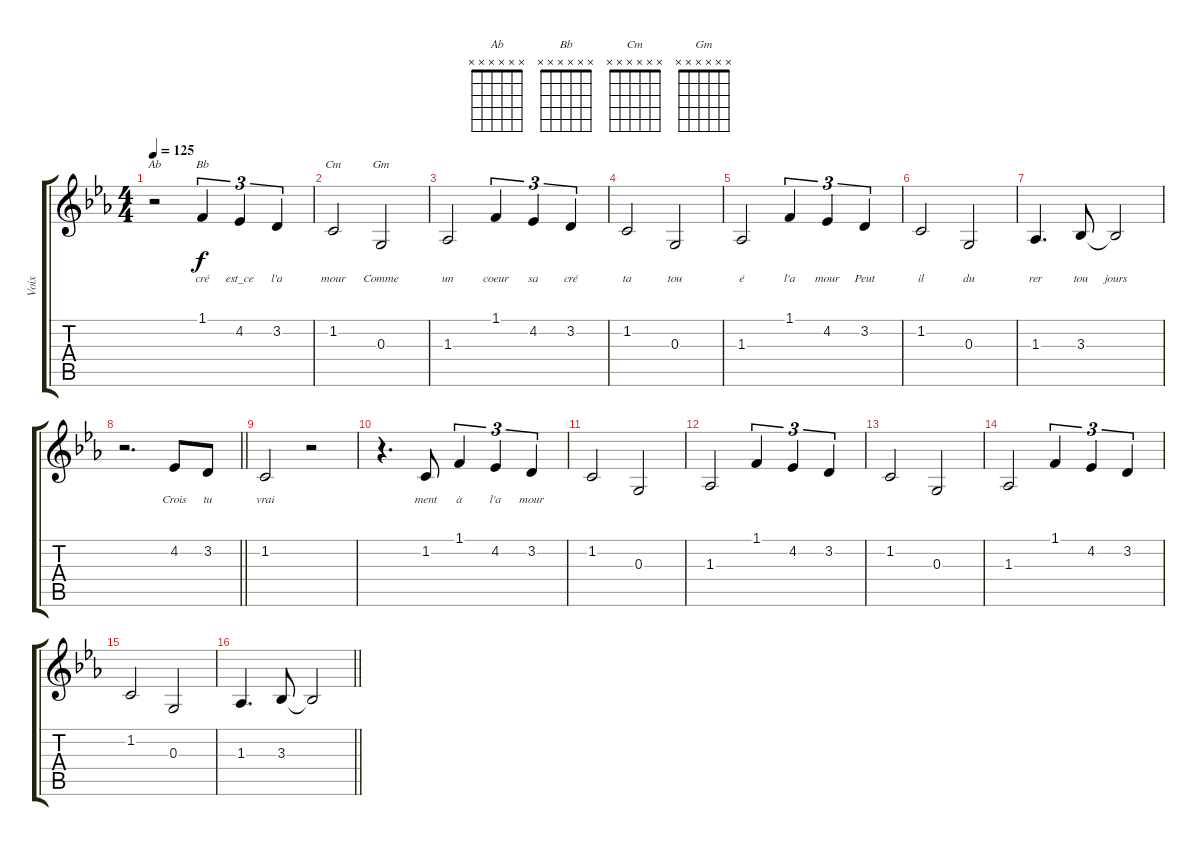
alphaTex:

\track ("Voix" "Voix") {instrument drawbarorgan}
\staff {score tabs}
\tuning (E4 B3 G3 D3 A2 E2) {hide}
\chord ("Ab" x x x x x x)
\chord ("Bb" x x x x x x)
\chord ("Cm" x x x x x x)
\chord ("Gm" x x x x x x)
\ts (4 4)
\tempo 125
\clef g2
\ks eb
r.2{ch "Ab" dy f} 1.1.4{tu (3 2) ch "Bb" lyrics (0 "cré") lyrics (1 "") lyrics (2 "") lyrics (3 "") lyrics (4 "")} 4.2.4{tu (3 2) lyrics (0 "est_ce") lyrics (1 "") lyrics (2 "") lyrics (3 "") lyrics (4 "")} 3.2.4{tu (3 2) lyrics (0 "l'a") lyrics (1 "") lyrics (2 "") lyrics (3 "") lyrics (4 "")} |
1.2.2{ch "Cm" lyrics (0 "mour") lyrics (1 "") lyrics (2 "") lyrics (3 "") lyrics (4 "")} 0.3.2{ch "Gm" lyrics (0 "Comme") lyrics (1 "") lyrics (2 "") lyrics (3 "") lyrics (4 "")} |
1.3.2{lyrics (0 "un") lyrics (1 "") lyrics (2 "") lyrics (3 "") lyrics (4 "")} 1.1.4{tu (3 2) lyrics (0 "coeur") lyrics (1 "") lyrics (2 "") lyrics (3 "") lyrics (4 "")} 4.2.4{tu (3 2) lyrics (0 "sa") lyrics (1 "") lyrics (2 "") lyrics (3 "") lyrics (4 "")} 3.2.4{tu (3 2) lyrics (0 "cré") lyrics (1 "") lyrics (2 "") lyrics (3 "") lyrics (4 "")} |
1.2.2{lyrics (0 "ta") lyrics (1 "") lyrics (2 "") lyrics (3 "") lyrics (4 "")} 0.3.2{lyrics (0 "tou") lyrics (1 "") lyrics (2 "") lyrics (3 "") lyrics (4 "")} |
1.3.2{lyrics (0 "é") lyrics (1 "") lyrics (2 "") lyrics (3 "") lyrics (4 "")} 1.1.4{tu (3 2) lyrics (0 "l'a") lyrics (1 "") lyrics (2 "") lyrics (3 "") lyrics (4 "")} 4.2.4{tu (3 2) lyrics (0 "mour") lyrics (1 "") lyrics (2 "") lyrics (3 "") lyrics (4 "")} 3.2.4{tu (3 2) lyrics (0 "Peut") lyrics (1 "") lyrics (2 "") lyrics (3 "") lyrics (4 "")} |
1.2.2{lyrics (0 "il") lyrics (1 "") lyrics (2 "") lyrics (3 "") lyrics (4 "")} 0.3.2{lyrics (0 "du") lyrics (1 "") lyrics (2 "") lyrics (3 "") lyrics (4 "")} |
1.3.4{d lyrics (0 "rer") lyrics (1 "") lyrics (2 "") lyrics (3 "") lyrics (4 "")} 3.3.8{lyrics (0 "tou") lyrics (1 "") lyrics (2 "") lyrics (3 "") lyrics (4 "")} 3.3{t}.2{lyrics (0 "jours") lyrics (1 "") lyrics (2 "") lyrics (3 "") lyrics (4 "")} |
\barLineRight lightlight
r.2{d} 4.2.8{lyrics (0 "Crois") lyrics (1 "") lyrics (2 "") lyrics (3 "") lyrics (4 "")} 3.2.8{lyrics (0 "tu") lyrics (1 "") lyrics (2 "") lyrics (3 "") lyrics (4 "")} |
1.2.2{lyrics (0 "vrai") lyrics (1 "") lyrics (2 "") lyrics (3 "") lyrics (4 "")} r.2 |
r.4{d} 1.2.8{lyrics (0 "ment") lyrics (1 "") lyrics (2 "") lyrics (3 "") lyrics (4 "")} 1.1.4{tu (3 2) lyrics (0 "à") lyrics (1 "") lyrics (2 "") lyrics (3 "") lyrics (4 "")} 4.2.4{tu (3 2) lyrics (0 "l'a") lyrics (1 "") lyrics (2 "") lyrics (3 "") lyrics (4 "")} 3.2.4{tu (3 2) lyrics (0 "mour") lyrics (1 "") lyrics (2 "") lyrics (3 "") lyrics (4 "")} |
1.2.2 0.3.2 |
1.3.2 1.1.4{tu (3 2)} 4.2.4{tu (3 2)} 3.2.4{tu (3 2)} |
1.2.2 0.3.2 |
1.3.2 1.1.4{tu (3 2)} 4.2.4{tu (3 2)} 3.2.4{tu (3 2)} |
1.2.2 0.3.2 |
\barLineRight lightlight
1.3.4{d} 3.3.8 3.3{t}.2
